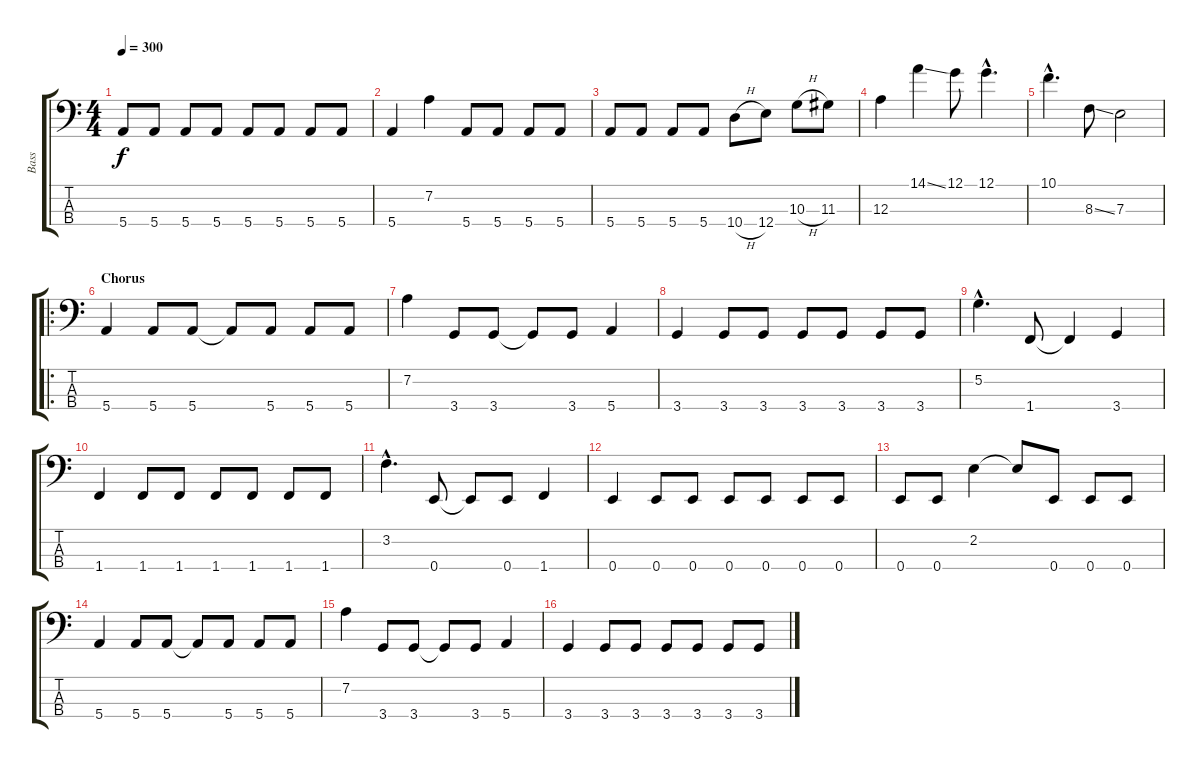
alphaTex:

\track ("Bass" "Bass") {instrument electricbassfinger}
\staff {score tabs}
\tuning (G2 D2 A1 E1) {hide}
\ts (4 4)
\tempo 300
\clef f4
\ks c
5.4.8{dy f} 5.4.8 5.4.8 5.4.8 5.4.8 5.4.8 5.4.8 5.4.8 |
5.4.4 7.2.4 5.4.8 5.4.8 5.4.8 5.4.8 |
5.4.8 5.4.8 5.4.8 5.4.8 10.4{h}.8 12.4.8 10.3{h}.8 11.3.8 |
12.3.4 14.1{ss}.4 12.1.8 12.1{hac}.4{d} |
10.1{hac}.4{d} 8.3{ss}.8 7.3.2 |
\ro
\section ("" "Chorus")
5.4.4 5.4.8 5.4.8 5.4{t}.8 5.4.8 5.4.8 5.4.8 |
7.2.4 3.4.8 3.4.8 3.4{t}.8 3.4.8 5.4.4 |
3.4.4 3.4.8 3.4.8 3.4.8 3.4.8 3.4.8 3.4.8 |
5.2{hac}.4{d} 1.4.8 1.4{t}.4 3.4.4 |
1.4.4 1.4.8 1.4.8 1.4.8 1.4.8 1.4.8 1.4.8 |
3.2{hac}.4{d} 0.4.8 0.4{t}.8 0.4.8 1.4.4 |
0.4.4 0.4.8 0.4.8 0.4.8 0.4.8 0.4.8 0.4.8 |
0.4.8 0.4.8 2.2.4 2.2{t}.8 0.4.8 0.4.8 0.4.8 |
5.4.4 5.4.8 5.4.8 5.4{t}.8 5.4.8 5.4.8 5.4.8 |
7.2.4 3.4.8 3.4.8 3.4{t}.8 3.4.8 5.4.4 |
3.4.4 3.4.8 3.4.8 3.4.8 3.4.8 3.4.8 3.4.8
